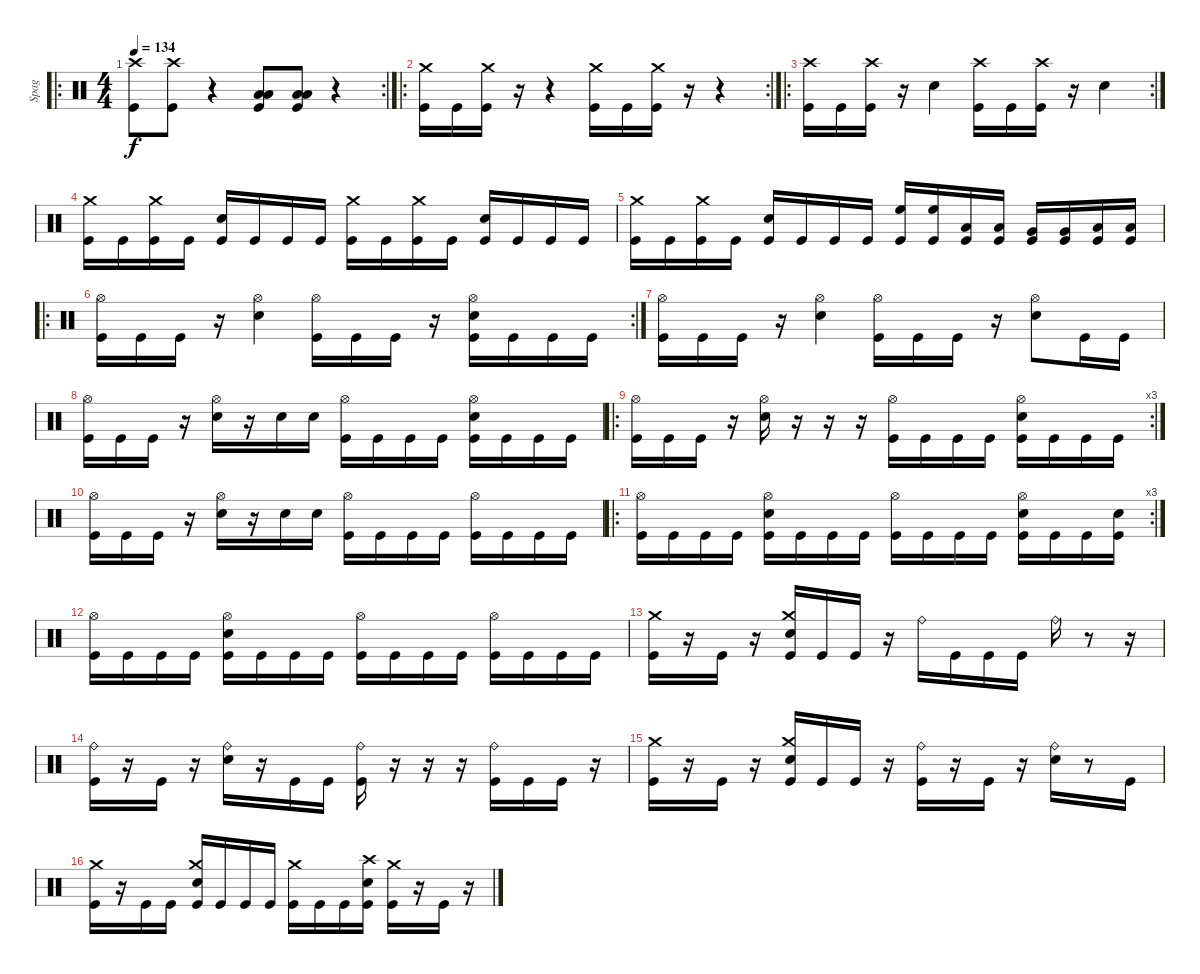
\track ("Spag" "Spag") {instrument percussion}
\staff {score}
\articulation defaults
\ro
\rc 2
\ts (4 4)
\tempo 134
\clef neutral
\ks c
("Crash high (hit)" "Kick (hit)").8{dy f} ("Crash high (hit)" "Kick (hit)").8 r.4 ("Low Floor Tom (hit)" "Low Tom (hit)" "Kick (hit)").8 ("Low Floor Tom (hit)" "Low Tom (hit)" "Kick (hit)").8 r.4 |
\ro
\rc 2
("Crash medium (hit)" "Kick (hit)").16 "Kick (hit)".16 ("Crash medium (hit)" "Kick (hit)").16 r.16 r.4 ("Crash medium (hit)" "Kick (hit)").16 "Kick (hit)".16 ("Crash medium (hit)" "Kick (hit)").16 r.16 r.4 |
\ro
\rc 2
("Crash high (hit)" "Kick (hit)").16 "Kick (hit)".16 ("Crash high (hit)" "Kick (hit)").16 r.16 "Electric Snare (hit)".4 ("Crash high (hit)" "Kick (hit)").16 "Kick (hit)".16 ("Crash high (hit)" "Kick (hit)").16 r.16 "Electric Snare (hit)".4 |
("Crash medium (hit)" "Kick (hit)").16 "Kick (hit)".16 ("Crash medium (hit)" "Kick (hit)").16 "Kick (hit)".16 ("Electric Snare (hit)" "Kick (hit)").16 "Kick (hit)".16 "Kick (hit)".16 "Kick (hit)".16 ("Crash medium (hit)" "Kick (hit)").16 "Kick (hit)".16 ("Crash medium (hit)" "Kick (hit)").16 "Kick (hit)".16 ("Electric Snare (hit)" "Kick (hit)").16 "Kick (hit)".16 "Kick (hit)".16 "Kick (hit)".16 |
("Crash medium (hit)" "Kick (hit)").16 "Kick (hit)".16 ("Crash medium (hit)" "Kick (hit)").16 "Kick (hit)".16 ("Electric Snare (hit)" "Kick (hit)").16 "Kick (hit)".16 "Kick (hit)".16 "Kick (hit)".16 ("High Floor Tom (hit)" "Kick (hit)").16 ("High Floor Tom (hit)" "Kick (hit)").16 ("Low Tom (hit)" "Kick (hit)").16 ("Low Tom (hit)" "Kick (hit)").16 ("Very Low Tom (hit)" "Kick (hit)").16 ("Very Low Tom (hit)" "Kick (hit)").16 ("Low Floor Tom (hit)" "Kick (hit)").16 ("Low Floor Tom (hit)" "Kick (hit)").16 |
\ro
\rc 2
("Hi-Hat (open)" "Kick (hit)").16 "Kick (hit)".16 "Kick (hit)".16 r.16 ("Hi-Hat (open)" "Electric Snare (hit)").4 ("Hi-Hat (open)" "Kick (hit)").16 "Kick (hit)".16 "Kick (hit)".16 r.16 ("Hi-Hat (open)" "Electric Snare (hit)" "Kick (hit)").16 "Kick (hit)".16 "Kick (hit)".16 "Kick (hit)".16 |
("Hi-Hat (open)" "Kick (hit)").16 "Kick (hit)".16 "Kick (hit)".16 r.16 ("Hi-Hat (open)" "Electric Snare (hit)").4 ("Hi-Hat (open)" "Kick (hit)").16 "Kick (hit)".16 "Kick (hit)".16 r.16 ("Hi-Hat (open)" "Electric Snare (hit)").8 "Kick (hit)".16 "Kick (hit)".16 |
("Hi-Hat (open)" "Kick (hit)").16 "Kick (hit)".16 "Kick (hit)".16 r.16 ("Hi-Hat (open)" "Electric Snare (hit)").16 r.16 "Electric Snare (hit)".16 "Electric Snare (hit)".16 ("Hi-Hat (open)" "Kick (hit)").16 "Kick (hit)".16 "Kick (hit)".16 "Kick (hit)".16 ("Hi-Hat (open)" "Electric Snare (hit)" "Kick (hit)").16 "Kick (hit)".16 "Kick (hit)".16 "Kick (hit)".16 |
\ro
\rc 3
("Hi-Hat (open)" "Kick (hit)").16 "Kick (hit)".16 "Kick (hit)".16 r.16 ("Hi-Hat (open)" "Electric Snare (hit)").16 r.16 r.16 r.16 ("Hi-Hat (open)" "Kick (hit)").16 "Kick (hit)".16 "Kick (hit)".16 "Kick (hit)".16 ("Hi-Hat (open)" "Electric Snare (hit)" "Kick (hit)").16 "Kick (hit)".16 "Kick (hit)".16 "Kick (hit)".16 |
("Hi-Hat (open)" "Kick (hit)").16 "Kick (hit)".16 "Kick (hit)".16 r.16 ("Hi-Hat (open)" "Electric Snare (hit)").16 r.16 "Electric Snare (hit)".16 "Electric Snare (hit)".16 ("Hi-Hat (open)" "Kick (hit)").16 "Kick (hit)".16 "Kick (hit)".16 "Kick (hit)".16 ("Hi-Hat (open)" "Kick (hit)").16 "Kick (hit)".16 "Kick (hit)".16 "Kick (hit)".16 |
\ro
\rc 3
("Hi-Hat (open)" "Kick (hit)").16 "Kick (hit)".16 "Kick (hit)".16 "Kick (hit)".16 ("Hi-Hat (open)" "Electric Snare (hit)" "Kick (hit)").16 "Kick (hit)".16 "Kick (hit)".16 "Kick (hit)".16 ("Hi-Hat (open)" "Kick (hit)").16 "Kick (hit)".16 "Kick (hit)".16 "Kick (hit)".16 ("Hi-Hat (open)" "Electric Snare (hit)" "Kick (hit)").16 "Kick (hit)".16 "Kick (hit)".16 ("Electric Snare (hit)" "Kick (hit)").16 |
("Hi-Hat (open)" "Kick (hit)").16 "Kick (hit)".16 "Kick (hit)".16 "Kick (hit)".16 ("Hi-Hat (open)" "Electric Snare (hit)" "Kick (hit)").16 "Kick (hit)".16 "Kick (hit)".16 "Kick (hit)".16 ("Hi-Hat (open)" "Kick (hit)").16 "Kick (hit)".16 "Kick (hit)".16 "Kick (hit)".16 ("Hi-Hat (open)" "Kick (hit)").16 "Kick (hit)".16 "Kick (hit)".16 "Kick (hit)".16 |
("Crash medium (hit)" "Kick (hit)").16 r.16 "Kick (hit)".16 r.16 ("Crash medium (hit)" "Electric Snare (hit)" "Kick (hit)").16 "Kick (hit)".16 "Kick (hit)".16 r.16 "Ride (bell)".16 "Kick (hit)".16 "Kick (hit)".16 "Kick (hit)".16 "Ride (bell)".16 r.8 r.16 |
("Ride (bell)" "Kick (hit)").16 r.16 "Kick (hit)".16 r.16 ("Ride (bell)" "Electric Snare (hit)").16 r.16 "Kick (hit)".16 "Kick (hit)".16 ("Ride (bell)" "Kick (hit)").16 r.16 r.16 r.16 ("Ride (bell)" "Kick (hit)").16 "Kick (hit)".16 "Kick (hit)".16 r.16 |
("Crash medium (hit)" "Kick (hit)").16 r.16 "Kick (hit)".16 r.16 ("Crash medium (hit)" "Electric Snare (hit)" "Kick (hit)").16 "Kick (hit)".16 "Kick (hit)".16 r.16 ("Kick (hit)" "Ride (bell)").16 r.16 "Kick (hit)".16 r.16 ("Ride (bell)" "Electric Snare (hit)").16 r.8 "Kick (hit)".16 |
("Crash medium (hit)" "Kick (hit)").16 r.16 "Kick (hit)".16 "Kick (hit)".16 ("Crash medium (hit)" "Electric Snare (hit)" "Kick (hit)").16 "Kick (hit)".16 "Kick (hit)".16 "Kick (hit)".16 ("Crash medium (hit)" "Kick (hit)").16 "Kick (hit)".16 "Kick (hit)".16 ("Crash high (hit)" "Electric Snare (hit)" "Kick (hit)").16 ("Crash medium (hit)" "Kick (hit)").16 r.16 "Kick (hit)".16 r.16
